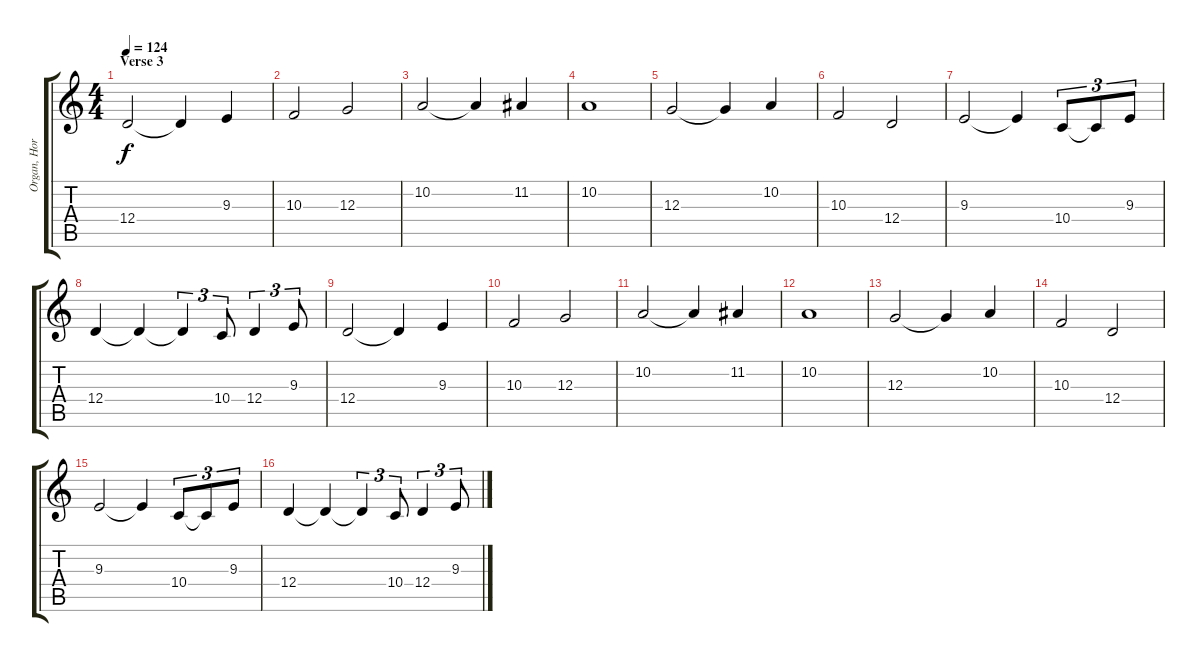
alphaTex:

\track ("Organ, Horn, Vibraphone" "Organ, Hor") {instrument churchorgan}
\staff {score tabs}
\tuning (E4 B3 G3 D3 A2 E2) {hide}
\ts (4 4)
\section ("" "Verse 3")
\tempo 124
\clef g2
\ks c
12.4.2{dy f instrument frenchhorn} 12.4{t}.4 9.3.4 |
10.3.2 12.3.2 |
10.2.2 10.2{t}.4 11.2.4 |
10.2.1 |
12.3.2 12.3{t}.4 10.2.4 |
10.3.2 12.4.2 |
9.3.2 9.3{t}.4 10.4.8{tu (3 2)} 10.4{t}.8{tu (3 2)} 9.3.8{tu (3 2)} |
12.4.4 12.4{t}.4 12.4{t}.4{tu (3 2)} 10.4.8{tu (3 2)} 12.4.4{tu (3 2)} 9.3.8{tu (3 2)} |
12.4.2 12.4{t}.4 9.3.4 |
10.3.2 12.3.2 |
10.2.2 10.2{t}.4 11.2.4 |
10.2.1 |
12.3.2 12.3{t}.4 10.2.4 |
10.3.2 12.4.2 |
9.3.2 9.3{t}.4 10.4.8{tu (3 2)} 10.4{t}.8{tu (3 2)} 9.3.8{tu (3 2)} |
12.4.4 12.4{t}.4 12.4{t}.4{tu (3 2)} 10.4.8{tu (3 2)} 12.4.4{tu (3 2)} 9.3.8{tu (3 2)}
